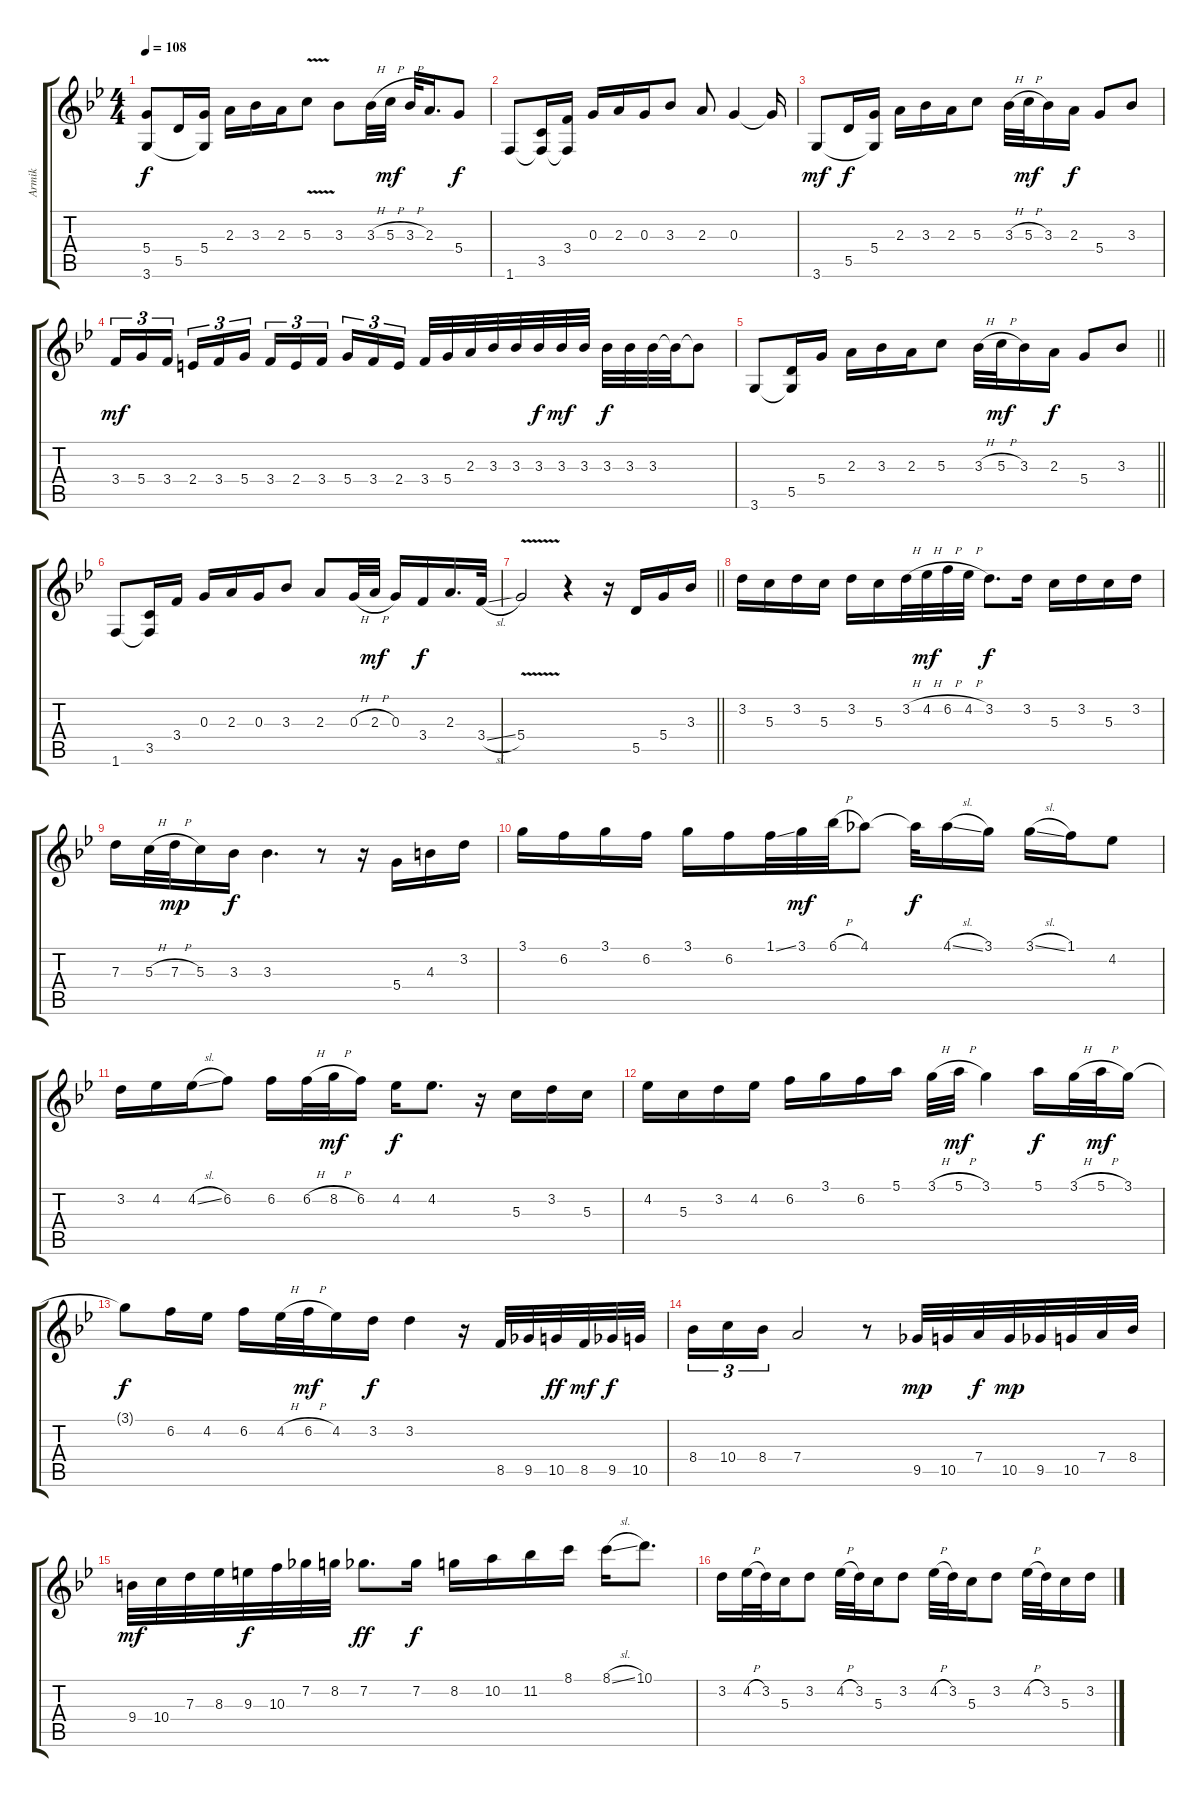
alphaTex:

\track ("Armik" "Armik") {instrument acousticguitarnylon}
\staff {score tabs}
\tuning (E4 B3 G3 D3 A2 E2) {hide}
\ts (4 4)
\tempo 108
\clef g2
\ks gminor
(5.4 3.6).8{dy f} 5.5.16 (5.4 3.6{t}).16 2.3.16 3.3.16 2.3.16 5.3{v}.8 3.3.8 3.3{h}.32 5.3{h}.32{dy mf} 3.3{h}.32 2.3.16{d} 5.4.8{dy f} |
1.6.8 (3.5 1.6{t}).16 (3.4 1.6{t}).16 0.3.16 2.3.16 0.3.16 3.3.8 2.3.8 0.3.4 0.3{t}.16 |
3.6.8{dy mf} 5.5.16{dy f} (5.4 3.6{t}).16 2.3.16 3.3.16 2.3.16 5.3.8 3.3{h}.32 5.3{h}.32{dy mf} 3.3.16 2.3.16{dy f} 5.4.8 3.3.8 |
3.4.16{tu (3 2) dy mf} 5.4.16{tu (3 2)} 3.4.16{tu (3 2) beam splitsecondary} 2.4.16{tu (3 2)} 3.4.16{tu (3 2)} 5.4.16{tu (3 2)} 3.4.16{tu (3 2)} 2.4.16{tu (3 2)} 3.4.16{tu (3 2) beam splitsecondary} 5.4.16{tu (3 2)} 3.4.16{tu (3 2)} 2.4.16{tu (3 2)} 3.4.32 5.4.32 2.3.32 3.3.32 3.3.32 3.3.32{dy f} 3.3.32{dy mf} 3.3.32 3.3.32{dy f} 3.3.32 3.3.32 3.3{t}.32 3.3{t}.8 |
\barLineRight lightlight
3.6.8 (5.5 3.6{t}).16 5.4.16 2.3.16 3.3.16 2.3.16 5.3.8 3.3{h}.32 5.3{h}.32{dy mf} 3.3.16 2.3.16{dy f} 5.4.8 3.3.8 |
1.6.8 (3.5 1.6{t}).16 3.4.16 0.3.16 2.3.16 0.3.16 3.3.8 2.3.8 0.3{h}.32 2.3{h}.32{dy mf} 0.3.16 3.4.16{dy f} 2.3.16{d} 3.4{sl}.32 |
\barLineRight lightlight
5.4{v}.2 r.4 r.16 5.5.16 5.4.16 3.3.16 |
\section ("" "")
3.2.16 5.3.16 3.2.16 5.3.16 3.2.16 5.3.16 3.2{h}.32 4.2{h}.32{dy mf} 6.2{h}.32 4.2{h}.32 3.2.8{d dy f} 3.2.16 5.3.16 3.2.16 5.3.16 3.2.16 |
7.3.16 5.3{h}.32 7.3{h}.32{dy mp} 5.3.16 3.3.16{dy f} 3.3.4{d} r.8 r.16 5.4.16 4.3.16 3.2.16 |
3.1.16 6.2.16 3.1.16 6.2.16 3.1.16 6.2.16 1.1{ss}.32 3.1.32{dy mf} 6.1{h}.32 4.1.8 4.1{t}.32{dy f} 4.1{sl}.16 3.1.16 3.1{sl}.16 1.1.16 4.2.8 |
3.2.16 4.2.16 4.2{sl}.16 6.2.8 6.2.16 6.2{h}.32 8.2{h}.32{dy mf} 6.2.16 4.2.16{dy f} 4.2.8{d} r.16 5.3.16 3.2.16 5.3.16 |
4.2.16 5.3.16 3.2.16 4.2.16 6.2.16 3.1.16 6.2.16 5.1.16 3.1{h}.32 5.1{h}.32{dy mf} 3.1.4 5.1.16{dy f} 3.1{h}.32 5.1{h}.32{dy mf} 3.1.16 |
3.1{t}.8{dy f} 6.2.16 4.2.16 6.2.16 4.2{h}.32 6.2{h}.32{dy mf} 4.2.16 3.2.16{dy f} 3.2.4 r.16 8.5.32 9.5.32 10.5.32{dy ff} 8.5.32{dy mf} 9.5.32{dy f} 10.5.32 |
8.4.16{tu (3 2)} 10.4.16{tu (3 2)} 8.4.16{tu (3 2)} 7.4.2 r.8 9.5.32{dy mp} 10.5.32 7.4.32{dy f} 10.5.32{dy mp} 9.5.32 10.5.32 7.4.32 8.4.32 |
9.4.32{dy mf} 10.4.32 7.3.32 8.3.32 9.3.32{dy f} 10.3.32 7.2.32 8.2.32 7.2.8{d dy ff} 7.2.16{dy f} 8.2.16 10.2.16 11.2.16 8.1.16 8.1{sl}.16 10.1.8{d} |
3.2.16 4.2{h}.32 3.2.32 5.3.16 3.2.8 4.2{h}.32 3.2.32 5.3.16 3.2.8 4.2{h}.32 3.2.32 5.3.16 3.2.8 4.2{h}.32 3.2.32 5.3.16 3.2.16
